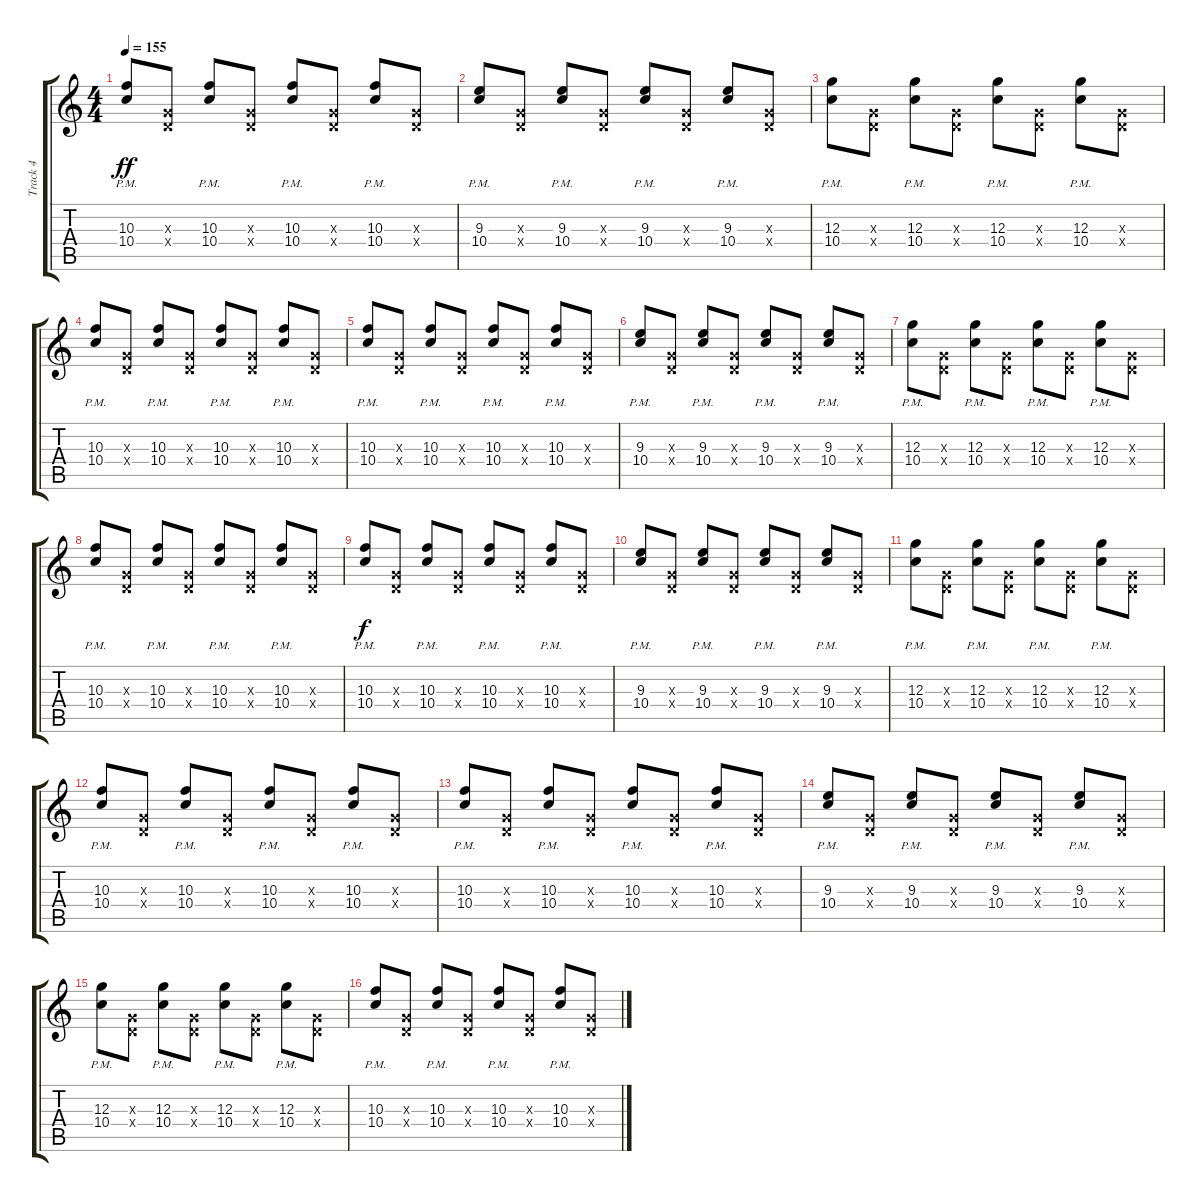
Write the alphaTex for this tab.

\track ("Track 4" "Track 4") {instrument distortionguitar}
\staff {score tabs}
\tuning (E4 B3 G3 D3 A2 E2) {hide}
\ts (4 4)
\tempo 155
\clef g2
\ks c
(10.3{pm} 10.4{pm}).8{dy ff} (0.3{x} 0.4{x}).8 (10.3{pm} 10.4{pm}).8 (0.3{x} 0.4{x}).8 (10.3{pm} 10.4{pm}).8 (0.3{x} 0.4{x}).8 (10.3{pm} 10.4{pm}).8 (0.3{x} 0.4{x}).8 |
(9.3{pm} 10.4{pm}).8 (0.3{x} 0.4{x}).8 (9.3{pm} 10.4{pm}).8 (0.3{x} 0.4{x}).8 (9.3{pm} 10.4{pm}).8 (0.3{x} 0.4{x}).8 (9.3{pm} 10.4{pm}).8 (0.3{x} 0.4{x}).8 |
(12.3{pm} 10.4{pm}).8 (0.3{x} 0.4{x}).8 (12.3{pm} 10.4{pm}).8 (0.3{x} 0.4{x}).8 (12.3{pm} 10.4{pm}).8 (0.3{x} 0.4{x}).8 (12.3{pm} 10.4{pm}).8 (0.3{x} 0.4{x}).8 |
(10.3{pm} 10.4{pm}).8 (0.3{x} 0.4{x}).8 (10.3{pm} 10.4{pm}).8 (0.3{x} 0.4{x}).8 (10.3{pm} 10.4{pm}).8 (0.3{x} 0.4{x}).8 (10.3{pm} 10.4{pm}).8 (0.3{x} 0.4{x}).8 |
(10.3{pm} 10.4{pm}).8 (0.3{x} 0.4{x}).8 (10.3{pm} 10.4{pm}).8 (0.3{x} 0.4{x}).8 (10.3{pm} 10.4{pm}).8 (0.3{x} 0.4{x}).8 (10.3{pm} 10.4{pm}).8 (0.3{x} 0.4{x}).8 |
(9.3{pm} 10.4{pm}).8 (0.3{x} 0.4{x}).8 (9.3{pm} 10.4{pm}).8 (0.3{x} 0.4{x}).8 (9.3{pm} 10.4{pm}).8 (0.3{x} 0.4{x}).8 (9.3{pm} 10.4{pm}).8 (0.3{x} 0.4{x}).8 |
(12.3{pm} 10.4{pm}).8 (0.3{x} 0.4{x}).8 (12.3{pm} 10.4{pm}).8 (0.3{x} 0.4{x}).8 (12.3{pm} 10.4{pm}).8 (0.3{x} 0.4{x}).8 (12.3{pm} 10.4{pm}).8 (0.3{x} 0.4{x}).8 |
(10.3{pm} 10.4{pm}).8 (0.3{x} 0.4{x}).8 (10.3{pm} 10.4{pm}).8 (0.3{x} 0.4{x}).8 (10.3{pm} 10.4{pm}).8 (0.3{x} 0.4{x}).8 (10.3{pm} 10.4{pm}).8 (0.3{x} 0.4{x}).8 |
(10.3{pm} 10.4{pm}).8{dy f} (0.3{x} 0.4{x}).8 (10.3{pm} 10.4{pm}).8 (0.3{x} 0.4{x}).8 (10.3{pm} 10.4{pm}).8 (0.3{x} 0.4{x}).8 (10.3{pm} 10.4{pm}).8 (0.3{x} 0.4{x}).8 |
(9.3{pm} 10.4{pm}).8 (0.3{x} 0.4{x}).8 (9.3{pm} 10.4{pm}).8 (0.3{x} 0.4{x}).8 (9.3{pm} 10.4{pm}).8 (0.3{x} 0.4{x}).8 (9.3{pm} 10.4{pm}).8 (0.3{x} 0.4{x}).8 |
(12.3{pm} 10.4{pm}).8 (0.3{x} 0.4{x}).8 (12.3{pm} 10.4{pm}).8 (0.3{x} 0.4{x}).8 (12.3{pm} 10.4{pm}).8 (0.3{x} 0.4{x}).8 (12.3{pm} 10.4{pm}).8 (0.3{x} 0.4{x}).8 |
(10.3{pm} 10.4{pm}).8 (0.3{x} 0.4{x}).8 (10.3{pm} 10.4{pm}).8 (0.3{x} 0.4{x}).8 (10.3{pm} 10.4{pm}).8 (0.3{x} 0.4{x}).8 (10.3{pm} 10.4{pm}).8 (0.3{x} 0.4{x}).8 |
(10.3{pm} 10.4{pm}).8 (0.3{x} 0.4{x}).8 (10.3{pm} 10.4{pm}).8 (0.3{x} 0.4{x}).8 (10.3{pm} 10.4{pm}).8 (0.3{x} 0.4{x}).8 (10.3{pm} 10.4{pm}).8 (0.3{x} 0.4{x}).8 |
(9.3{pm} 10.4{pm}).8 (0.3{x} 0.4{x}).8 (9.3{pm} 10.4{pm}).8 (0.3{x} 0.4{x}).8 (9.3{pm} 10.4{pm}).8 (0.3{x} 0.4{x}).8 (9.3{pm} 10.4{pm}).8 (0.3{x} 0.4{x}).8 |
(12.3{pm} 10.4{pm}).8 (0.3{x} 0.4{x}).8 (12.3{pm} 10.4{pm}).8 (0.3{x} 0.4{x}).8 (12.3{pm} 10.4{pm}).8 (0.3{x} 0.4{x}).8 (12.3{pm} 10.4{pm}).8 (0.3{x} 0.4{x}).8 |
(10.3{pm} 10.4{pm}).8 (0.3{x} 0.4{x}).8 (10.3{pm} 10.4{pm}).8 (0.3{x} 0.4{x}).8 (10.3{pm} 10.4{pm}).8 (0.3{x} 0.4{x}).8 (10.3{pm} 10.4{pm}).8 (0.3{x} 0.4{x}).8
